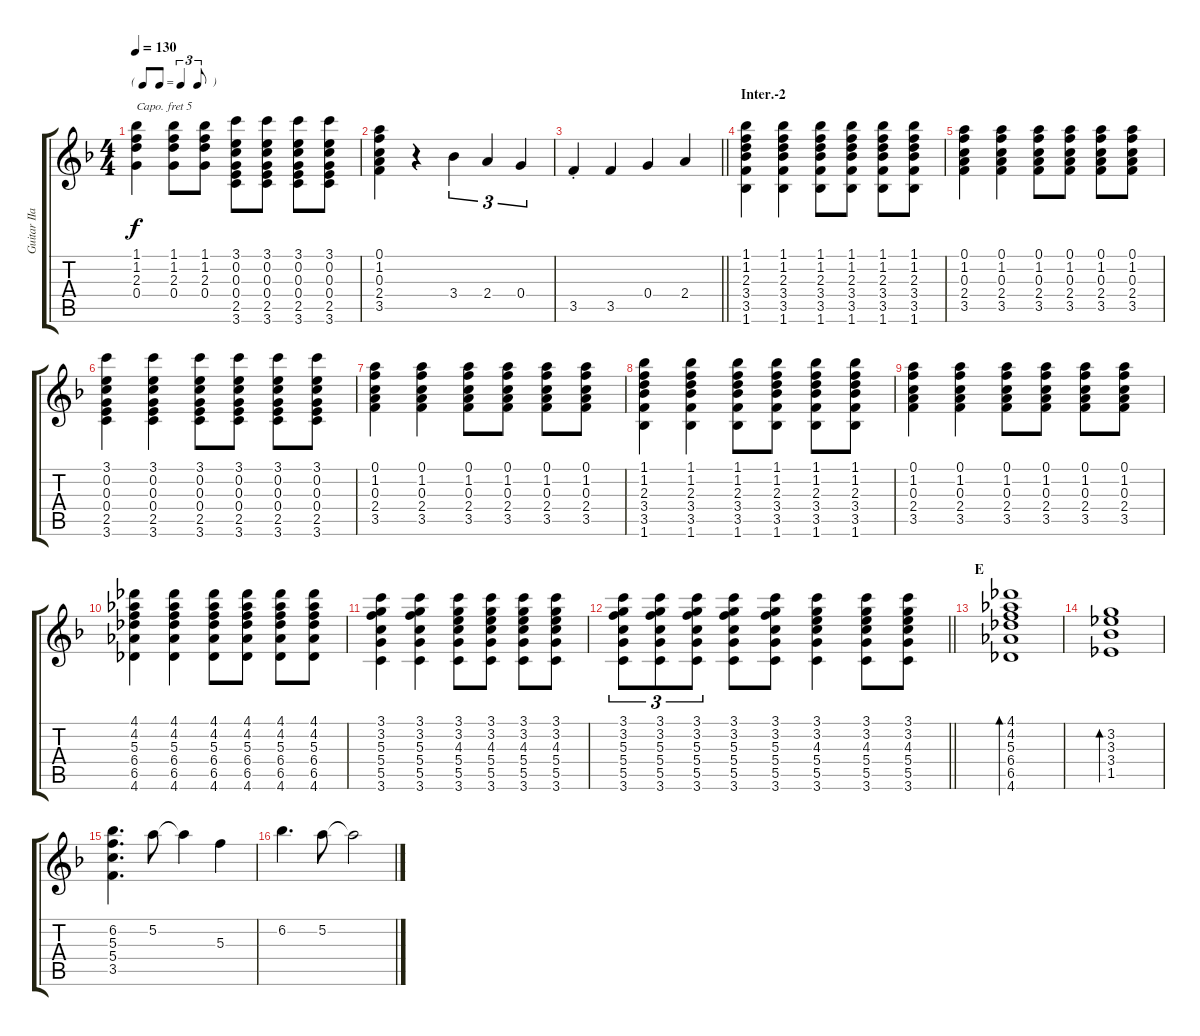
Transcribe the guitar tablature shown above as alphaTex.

\track ("Guitar IIa (Hirasawa Yui)" "Guitar IIa") {mute instrument acousticguitarsteel}
\staff {score tabs}
\capo 5
\tuning (E4 B3 G3 D3 A2 E2) {hide}
\ts (4 4)
\tf triplet8th
\tempo 130
\clef g2
\ks f
(1.1 1.2 2.3 0.4).4{dy f} (1.1 1.2 2.3 0.4).8 (1.1 1.2 2.3 0.4).8 (3.1 0.2 0.3 0.4 2.5 3.6).8 (3.1 0.2 0.3 0.4 2.5 3.6).8 (3.1 0.2 0.3 0.4 2.5 3.6).8 (3.1 0.2 0.3 0.4 2.5 3.6).8 |
(0.1 1.2 0.3 2.4 3.5).4 r.4 3.4.4{tu (3 2)} 2.4.4{tu (3 2)} 0.4.4{tu (3 2)} |
\barLineRight lightlight
3.5{st}.4 3.5.4 0.4.4 2.4.4 |
\section ("" "Inter.-2")
(1.1 1.2 2.3 3.4 3.5 1.6).4 (1.1 1.2 2.3 3.4 3.5 1.6).4 (1.1 1.2 2.3 3.4 3.5 1.6).8 (1.1 1.2 2.3 3.4 3.5 1.6).8 (1.1 1.2 2.3 3.4 3.5 1.6).8 (1.1 1.2 2.3 3.4 3.5 1.6).8 |
(0.1 1.2 0.3 2.4 3.5).4 (0.1 1.2 0.3 2.4 3.5).4 (0.1 1.2 0.3 2.4 3.5).8 (0.1 1.2 0.3 2.4 3.5).8 (0.1 1.2 0.3 2.4 3.5).8 (0.1 1.2 0.3 2.4 3.5).8 |
(3.1 0.2 0.3 0.4 2.5 3.6).4 (3.1 0.2 0.3 0.4 2.5 3.6).4 (3.1 0.2 0.3 0.4 2.5 3.6).8 (3.1 0.2 0.3 0.4 2.5 3.6).8 (3.1 0.2 0.3 0.4 2.5 3.6).8 (3.1 0.2 0.3 0.4 2.5 3.6).8 |
(0.1 1.2 0.3 2.4 3.5).4 (0.1 1.2 0.3 2.4 3.5).4 (0.1 1.2 0.3 2.4 3.5).8 (0.1 1.2 0.3 2.4 3.5).8 (0.1 1.2 0.3 2.4 3.5).8 (0.1 1.2 0.3 2.4 3.5).8 |
(1.1 1.2 2.3 3.4 3.5 1.6).4 (1.1 1.2 2.3 3.4 3.5 1.6).4 (1.1 1.2 2.3 3.4 3.5 1.6).8 (1.1 1.2 2.3 3.4 3.5 1.6).8 (1.1 1.2 2.3 3.4 3.5 1.6).8 (1.1 1.2 2.3 3.4 3.5 1.6).8 |
(0.1 1.2 0.3 2.4 3.5).4 (0.1 1.2 0.3 2.4 3.5).4 (0.1 1.2 0.3 2.4 3.5).8 (0.1 1.2 0.3 2.4 3.5).8 (0.1 1.2 0.3 2.4 3.5).8 (0.1 1.2 0.3 2.4 3.5).8 |
(4.1 4.2 5.3 6.4 6.5 4.6).4 (4.1 4.2 5.3 6.4 6.5 4.6).4 (4.1 4.2 5.3 6.4 6.5 4.6).8 (4.1 4.2 5.3 6.4 6.5 4.6).8 (4.1 4.2 5.3 6.4 6.5 4.6).8 (4.1 4.2 5.3 6.4 6.5 4.6).8 |
(3.1 3.2 5.3 5.4 5.5 3.6).4 (3.1 3.2 5.3 5.4 5.5 3.6).4 (3.1 3.2 4.3 5.4 5.5 3.6).8 (3.1 3.2 4.3 5.4 5.5 3.6).8 (3.1 3.2 4.3 5.4 5.5 3.6).8 (3.1 3.2 4.3 5.4 5.5 3.6).8 |
\barLineRight lightlight
(3.1 3.2 5.3 5.4 5.5 3.6).8{tu (3 2)} (3.1 3.2 5.3 5.4 5.5 3.6).8{tu (3 2)} (3.1 3.2 5.3 5.4 5.5 3.6).8{tu (3 2)} (3.1 3.2 5.3 5.4 5.5 3.6).8 (3.1 3.2 5.3 5.4 5.5 3.6).8 (3.1 3.2 4.3 5.4 5.5 3.6).4 (3.1 3.2 4.3 5.4 5.5 3.6).8 (3.1 3.2 4.3 5.4 5.5 3.6).8 |
\section ("" "E")
(4.1 4.2 5.3 6.4 6.5 4.6).1{bd 60} |
(3.2 3.3 3.4 1.5).1{bd 60} |
(6.2 5.3 5.4 3.5).4{d} 5.2.8 5.2{t}.4 5.3.4 |
6.2.4{d} 5.2.8 5.2{t}.2
